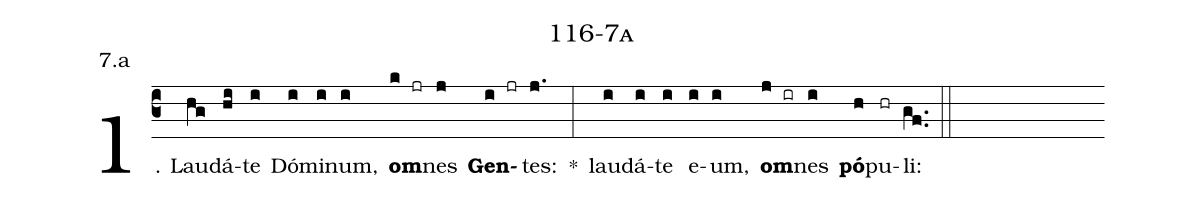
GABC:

name: 116-7a;
annotation: 7.a;
%%
(c3)1. Lau(hg)dá(hi)te(i) Dó(i)mi(i)num,(i) <b>om</b>(k jr)nes(j) <b>Gen</b>(i jr)tes:(j.) *(:) lau(i)dá(i)te(i) e(i)um,(i) <b>om</b>(j ir)nes(i) <b>pó</b>(h)pu(hr)li:(gf..) (::)
